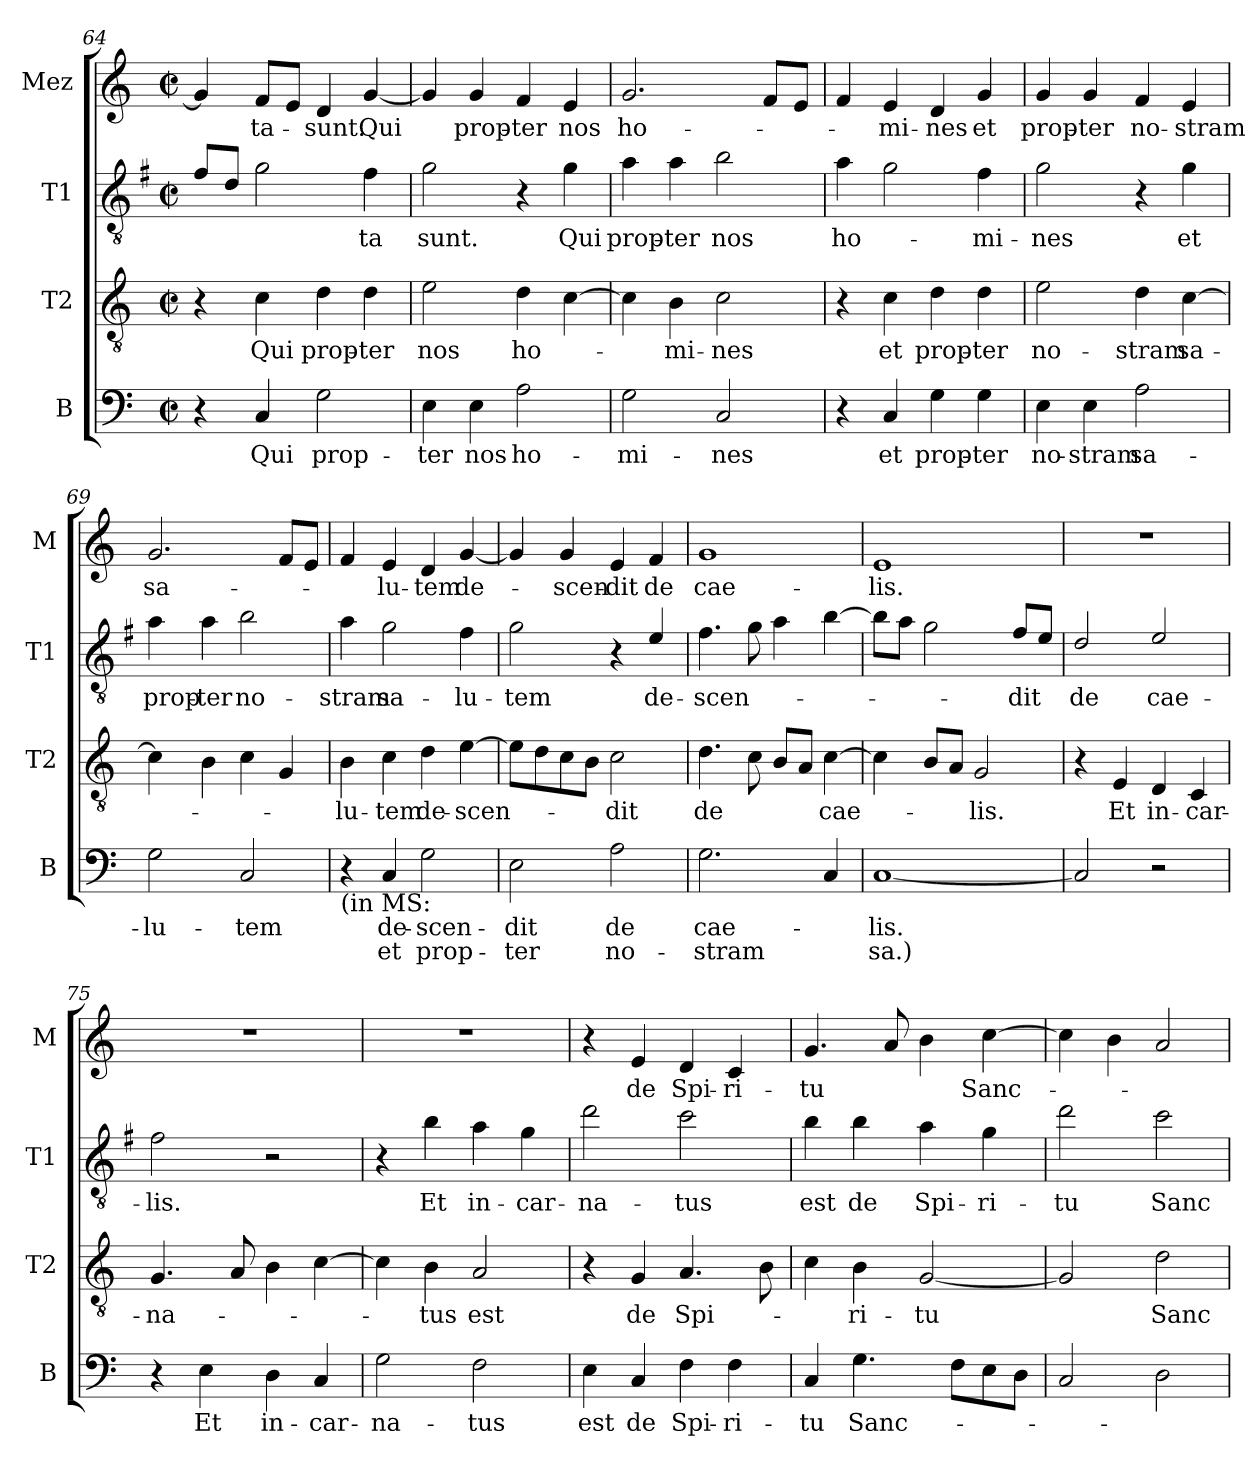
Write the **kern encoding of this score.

**kern	**text	**text	**kern	**text	**kern	**text	**kern	**text
*part4	*part4	*part4	*part3	*part3	*part2	*part2	*part1	*part1
*staff4	*staff4	*staff4	*staff3	*staff3	*staff2	*staff2	*staff1	*staff1
*I"B	*	*	*I"T2	*	*I"T1	*	*I"Mez	*
*I'B	*	*	*I'T2	*	*I'T1	*	*I'M	*
*clefF4	*	*	*clefGv2	*	*clefGv2	*	*clefG2	*
*	*	*	*	*	*ITrd4c7	*	*	*
*k[]	*	*	*k[]	*	*k[]	*	*k[]	*
*M2/2	*	*	*M2/2	*	*M2/2	*	*M2/2	*
*met(c|)	*	*	*met(c|)	*	*met(c|)	*	*met(c|)	*
=64	=64	=64	=64	=64	=64	=64	=64	=64
4r	.	.	4r	.	8B/L	.	4g/]	.
.	.	.	.	.	8G/J	.	.	.
!	!LO:LY:b	!	!	!LO:LY:b	!	!	!	!LO:LY:b
4C/	Qui	.	4c\	Qui	2c\	.	8f/L	-ta-
.	.	.	.	.	.	.	8e/J	.
!	!LO:LY:b	!	!	!LO:LY:b	!	!	!	!LO:LY:b
2G\	prop-	.	4d\	prop-	.	.	4d/	-sunt.
!	!	!	!	!LO:LY:b	!	!LO:LY:b	!	!LO:LY:b
.	.	.	4d\	-ter	4B\	-ta	[4g/	Qui
=65	=65	=65	=65	=65	=65	=65	=65	=65
!	!LO:LY:b	!	!	!LO:LY:b	!	!LO:LY:b	!	!
4E\	-ter	.	2e\	nos	2c\	sunt.	4g/]	.
!	!LO:LY:b	!	!	!	!	!	!	!LO:LY:b
4E\	nos	.	.	.	.	.	4g/	prop-
!	!LO:LY:b	!	!	!LO:LY:b	!	!	!	!LO:LY:b
2A\	ho-	.	4d\	ho-	4r	.	4f/	-ter
!	!	!	!	!	!	!LO:LY:b	!	!LO:LY:b
.	.	.	[4c\	.	4c\	Qui	4e/	nos
=66	=66	=66	=66	=66	=66	=66	=66	=66
!	!LO:LY:b	!	!	!	!	!LO:LY:b	!	!LO:LY:b
2G\	-mi-	.	4c\]	.	4d\	prop-	2.g/	ho-
!	!	!	!	!LO:LY:b	!	!LO:LY:b	!	!
.	.	.	4B\	-mi-	4d\	-ter	.	.
!	!LO:LY:b	!	!	!LO:LY:b	!	!LO:LY:b	!	!
2C/	-nes	.	2c\	-nes	2e\	nos	.	.
.	.	.	.	.	.	.	8f/L	.
.	.	.	.	.	.	.	8e/J	.
!!LO:PB:g=z
=67	=67	=67	=67	=67	=67	=67	=67	=67
!	!	!	!	!	!	!LO:LY:b	!	!
4r	.	.	4r	.	4d\	ho-	4f/	.
!	!LO:LY:b	!	!	!LO:LY:b	!	!	!	!LO:LY:b
4C/	et	.	4c\	et	2c\	.	4e/	mi-
!	!LO:LY:b	!	!	!LO:LY:b	!	!	!	!LO:LY:b
4G\	prop-	.	4d\	prop-	.	.	4d/	-nes
!	!LO:LY:b	!	!	!LO:LY:b	!	!LO:LY:b	!	!LO:LY:b
4G\	-ter	.	4d\	-ter	4B\	-mi-	4g/	et
=68	=68	=68	=68	=68	=68	=68	=68	=68
!	!LO:LY:b	!	!	!LO:LY:b	!	!LO:LY:b	!	!LO:LY:b
4E\	no-	.	2e\	no-	2c\	-nes	4g/	prop-
!	!LO:LY:b	!	!	!	!	!	!	!LO:LY:b
4E\	-stram	.	.	.	.	.	4g/	-ter
!	!LO:LY:b	!	!	!LO:LY:b	!	!	!	!LO:LY:b
2A\	sa-	.	4d\	stram	4r	.	4f/	no-
!	!	!	!	!LO:LY:b	!	!LO:LY:b	!	!LO:LY:b
.	.	.	[4c\	sa-	4c\	et	4e/	-stram
=69	=69	=69	=69	=69	=69	=69	=69	=69
!	!LO:LY:b	!	!	!	!	!LO:LY:b	!	!LO:LY:b
2G\	-lu-	.	4c\]	.	4d\	prop-	2.g/	sa-
!	!	!	!	!	!	!LO:LY:b	!	!
.	.	.	4B\	.	4d\	-ter	.	.
!	!LO:LY:b	!	!	!	!	!LO:LY:b	!	!
2C/	-tem	.	4c\	.	2e\	no-	.	.
.	.	.	4G/	.	.	.	8f/L	.
.	.	.	.	.	.	.	8e/J	.
=70	=70	=70	=70	=70	=70	=70	=70	=70
!LO:TX:b:t=(in MS&colon;	!	!	!	!	!	!	!	!
!	!	!	!	!LO:LY:b	!	!LO:LY:b	!	!
4r	.	.	4B\	-lu-	4d\	-stram	4f/	.
!	!LO:LY:b	!LO:LY:b	!	!LO:LY:b	!	!LO:LY:b	!	!LO:LY:b
4C/	de-	et	4c\	-tem	2c\	sa-	4e/	-lu-
!	!LO:LY:b	!LO:LY:b	!	!LO:LY:b	!	!	!	!LO:LY:b
2G\	-scen-	prop-	4d\	de-	.	.	4d/	-tem
!	!	!	!	!LO:LY:b	!	!LO:LY:b	!	!LO:LY:b
.	.	.	[4e\	-scen-	4B\	-lu-	[4g/	de-
!!LO:LB:g=z
=71	=71	=71	=71	=71	=71	=71	=71	=71
!	!LO:LY:b	!LO:LY:b	!	!	!	!LO:LY:b	!	!
2E\	-dit	-ter	8e\L]	.	2c\	-tem	4g/]	.
.	.	.	8d\	.	.	.	.	.
!	!	!	!	!	!	!	!	!LO:LY:b
.	.	.	8c\	.	.	.	4g/	-scen-
.	.	.	8B\J	.	.	.	.	.
!	!LO:LY:b	!LO:LY:b	!	!LO:LY:b	!	!	!	!LO:LY:b
2A\	de	no-	2c\	-dit	4r	.	4e/	-dit
!	!	!	!	!	!	!LO:LY:b	!	!LO:LY:b
.	.	.	.	.	4A/	de-	4f/	de
=72	=72	=72	=72	=72	=72	=72	=72	=72
!	!LO:LY:b	!LO:LY:b	!	!LO:LY:b	!	!LO:LY:b	!	!LO:LY:b
2.G\	cae-	-stram	4.d\	de	4.B\	-scen-	1g	cae-
.	.	.	8c\	.	8c\	.	.	.
.	.	.	8B/L	.	4d\	.	.	.
.	.	.	8A/J	.	.	.	.	.
!	!	!	!	!LO:LY:b	!	!	!	!
4C/	.	.	[4c\	cae-	[4e\	.	.	.
=73	=73	=73	=73	=73	=73	=73	=73	=73
!	!LO:LY:b	!LO:LY:b	!	!	!	!	!	!LO:LY:b
[1C	-lis.	sa.)	4c\]	.	8e\L]	.	1e	-lis.
.	.	.	.	.	8d\J	.	.	.
.	.	.	8B/L	.	2c\	.	.	.
.	.	.	8A/J	.	.	.	.	.
!	!	!	!	!LO:LY:b	!	!	!	!
.	.	.	2G/	-lis.	.	.	.	.
!	!	!	!	!	!	!LO:LY:b	!	!
.	.	.	.	.	8B/L	-dit	.	.
.	.	.	.	.	8A/J	.	.	.
=74	=74	=74	=74	=74	=74	=74	=74	=74
!	!	!	!	!	!	!LO:LY:b	!	!
2C/]	.	.	4r	.	2G/	de	1r	.
!	!	!	!	!LO:LY:b	!	!	!	!
.	.	.	4E/	Et	.	.	.	.
!	!	!	!	!LO:LY:b	!	!LO:LY:b	!	!
2r	.	.	4D/	in-	2A/	cae-	.	.
!	!	!	!	!LO:LY:b	!	!	!	!
.	.	.	4C/	-car-	.	.	.	.
=75	=75	=75	=75	=75	=75	=75	=75	=75
!	!	!	!	!LO:LY:b	!	!LO:LY:b	!	!
4r	.	.	4.G/	-na-	2B\	-lis.	1r	.
!	!LO:LY:b	!	!	!	!	!	!	!
4E\	Et	.	.	.	.	.	.	.
.	.	.	8A/	.	.	.	.	.
!	!LO:LY:b	!	!	!	!	!	!	!
4D\	in-	.	4B\	.	2r	.	.	.
!	!LO:LY:b	!	!	!	!	!	!	!
4C/	-car-	.	[4c\	.	.	.	.	.
!!LO:LB:g=z
=76	=76	=76	=76	=76	=76	=76	=76	=76
!	!LO:LY:b	!	!	!	!	!	!	!
2G\	-na-	.	4c\]	.	4r	.	1r	.
!	!	!	!	!LO:LY:b	!	!LO:LY:b	!	!
.	.	.	4B\	-tus	4e\	Et	.	.
!	!LO:LY:b	!	!	!LO:LY:b	!	!LO:LY:b	!	!
2F\	-tus	.	2A/	est	4d\	in-	.	.
!	!	!	!	!	!	!LO:LY:b	!	!
.	.	.	.	.	4c\	-car-	.	.
=77	=77	=77	=77	=77	=77	=77	=77	=77
!	!LO:LY:b	!	!	!	!	!LO:LY:b	!	!
4E\	est	.	4r	.	2g\	-na-	4r	.
!	!LO:LY:b	!	!	!LO:LY:b	!	!	!	!LO:LY:b
4C/	de	.	4G/	de	.	.	4e/	de
!	!LO:LY:b	!	!	!LO:LY:b	!	!LO:LY:b	!	!LO:LY:b
4F\	Spi-	.	4.A/	Spi-	2f\	-tus	4d/	Spi-
!	!LO:LY:b	!	!	!	!	!	!	!LO:LY:b
4F\	-ri-	.	.	.	.	.	4c/	-ri-
.	.	.	8B\	.	.	.	.	.
=78	=78	=78	=78	=78	=78	=78	=78	=78
!	!LO:LY:b	!	!	!	!	!LO:LY:b	!	!LO:LY:b
4C/	-tu	.	4c\	.	4e\	est	4.g/	-tu
!	!LO:LY:b	!	!	!LO:LY:b	!	!LO:LY:b	!	!
4.G\	Sanc-	.	4B\	-ri-	4e\	de	.	.
.	.	.	.	.	.	.	8a/	.
!	!	!	!	!LO:LY:b	!	!LO:LY:b	!	!
.	.	.	[2G/	-tu	4d\	Spi-	4b\	.
8F\L	.	.	.	.	.	.	.	.
!	!	!	!	!	!	!LO:LY:b	!	!LO:LY:b
8E\	.	.	.	.	4c\	-ri-	[4cc\	Sanc-
8D\J	.	.	.	.	.	.	.	.
=79	=79	=79	=79	=79	=79	=79	=79	=79
!	!	!	!	!	!	!LO:LY:b	!	!
2C/	.	.	2G/]	.	2g\	-tu	4cc\]	.
.	.	.	.	.	.	.	4b\	.
!	!	!	!	!LO:LY:b	!	!LO:LY:b	!	!
2D\	.	.	2d\	Sanc-	2f\	Sanc-	2a/	.
=	=	=	=	=	=	=	=	=
*-	*-	*-	*-	*-	*-	*-	*-	*-
